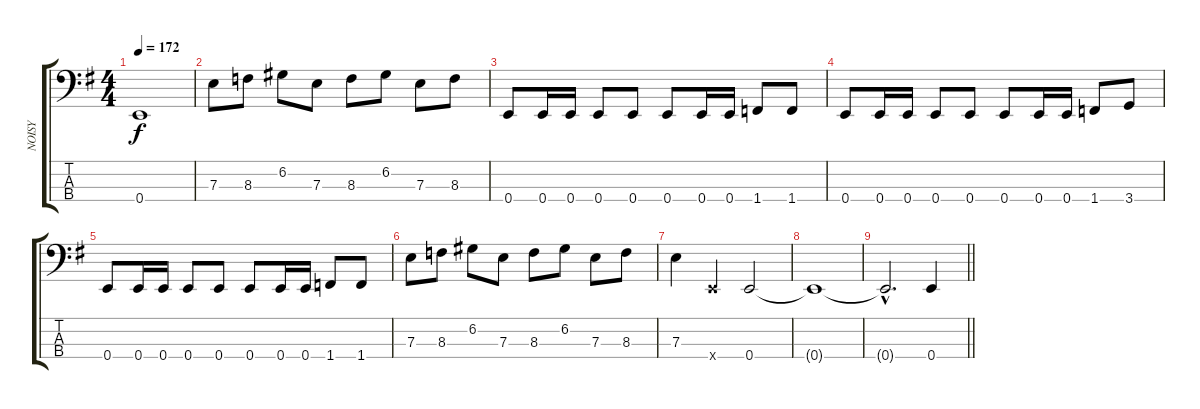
\track ("NOISY" "NOISY") {instrument electricbasspick}
\staff {score tabs}
\tuning (G2 D2 A1 E1) {hide}
\ts (4 4)
\tempo 172
\clef f4
\ks g
0.4.1{dy f} |
7.3.8 8.3.8 6.2.8 7.3.8 8.3.8 6.2.8 7.3.8 8.3.8 |
0.4.8 0.4.16 0.4.16 0.4.8 0.4.8 0.4.8 0.4.16 0.4.16 1.4.8 1.4.8 |
0.4.8 0.4.16 0.4.16 0.4.8 0.4.8 0.4.8 0.4.16 0.4.16 1.4.8 3.4.8 |
0.4.8 0.4.16 0.4.16 0.4.8 0.4.8 0.4.8 0.4.16 0.4.16 1.4.8 1.4.8 |
7.3.8 8.3.8 6.2.8 7.3.8 8.3.8 6.2.8 7.3.8 8.3.8 |
7.3.4 0.4{x}.4 0.4.2 |
0.4{t}.1 |
\barLineRight lightlight
0.4{hac t}.2{d} 0.4.4
